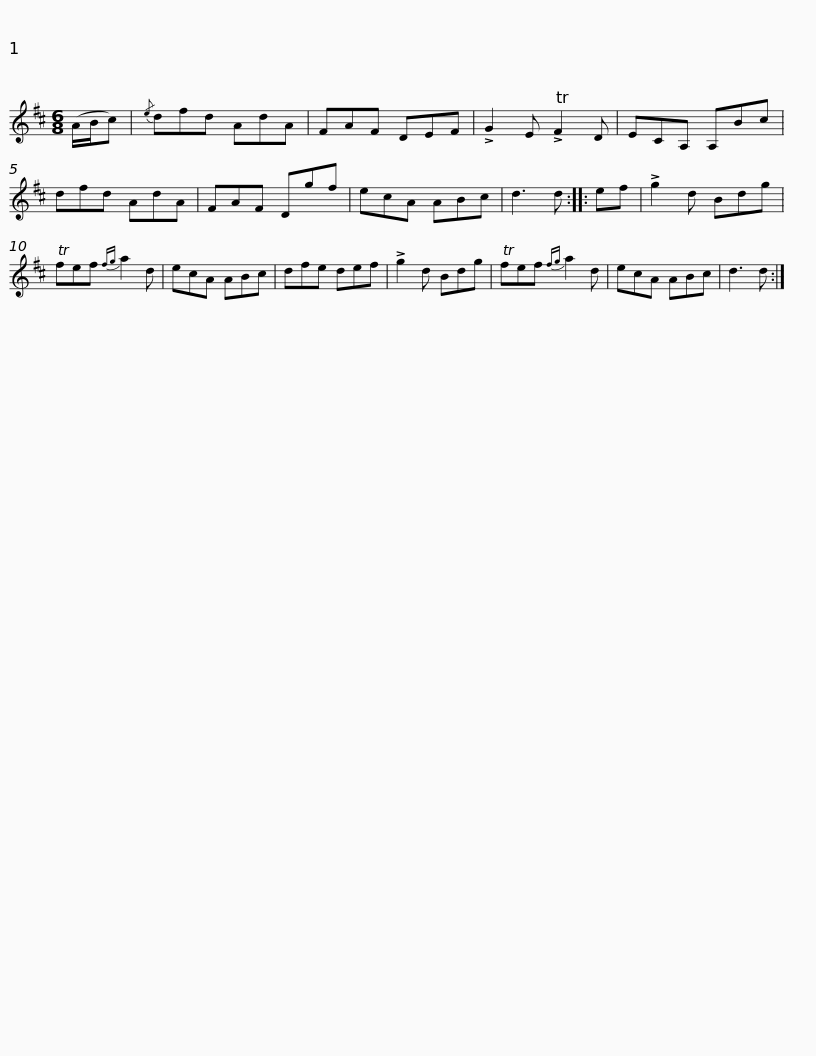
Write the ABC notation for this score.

X:1
L:1/8
M:6/8
I:linebreak $
K:D
V:1 treble
V:1
 (A/B/c) |{/e} dfd AdA | FAF DEF | !>!G2 E !>!TF2 D | ECA, A,Bc | %5
 dfd AdA | FAF Dgf |$ ecA ABc | d3 d :: ef | %10
 !>!g2 d Bdg | Tfef{fg} a2 d | ecA ABc | dfe def | !>!g2 d Bdg |$ %15
 Tfef{fg} a2 d | ecA ABc | d3 d :| %18
